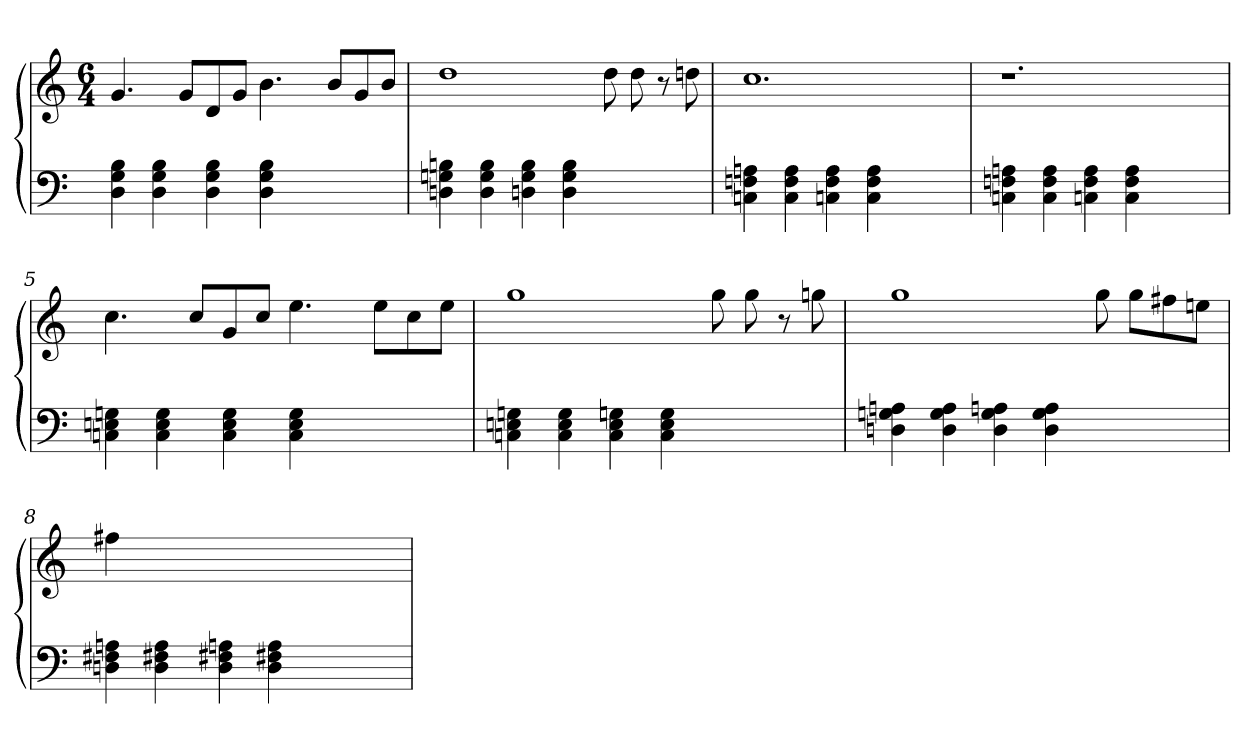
**kern	**kern
*part2	*part1
*staff2	*staff1
*	*M6/4
=1	=1
4G 4B 4D	4.g
4G 4B 4D	.
.	8gL
4G 4B 4D	8d
.	8gJ
4G 4B 4D	4.b
2ryy	.
.	8bL
.	8g
.	8bJ
=2	=2
4Gn 4Bn 4Dn	1dd
4G 4B 4D	.
4G 4B 4Dn	.
4G 4B 4D	.
2ryy	8dd
.	8dd
.	8r
.	8ddn
=3	=3
4Fn 4An 4Cn	1.cc
4F 4A 4C	.
4F 4A 4Cn	.
4F 4A 4C	.
2ryy	.
=4	=4
4Fn 4An 4Cn	1.r
4F 4A 4C	.
4F 4A 4Cn	.
4F 4A 4C	.
2ryy	.
=5	=5
4Cn 4En 4Gn	4.cc
4C 4E 4G	.
.	8ccL
4C 4E 4G	8g
.	8ccJ
4C 4E 4G	4.ee
2ryy	.
.	8eeL
.	8cc
.	8eeJ
=6	=6
4Cn 4En 4Gn	1gg
4C 4E 4G	.
4C 4E 4Gn	.
4C 4E 4G	.
2ryy	8gg
.	8gg
.	8r
.	8ggn
=7	=7
4Dn 4Gn 4An	1gg
4D 4G 4A	.
4D 4G 4An	.
4D 4G 4A	.
2ryy	8gg
.	8ggL
.	8ff#X
.	8eenJ
=8	=8
4Dn 4F#X 4An	4ff#X
4D 4F#X 4A	8ryy
.	4.ryy
4D 4F#X 4An	.
4D 4F#X 4A	4.ryy
2ryy	.
.	4.ryy
=	=
*-	*-
